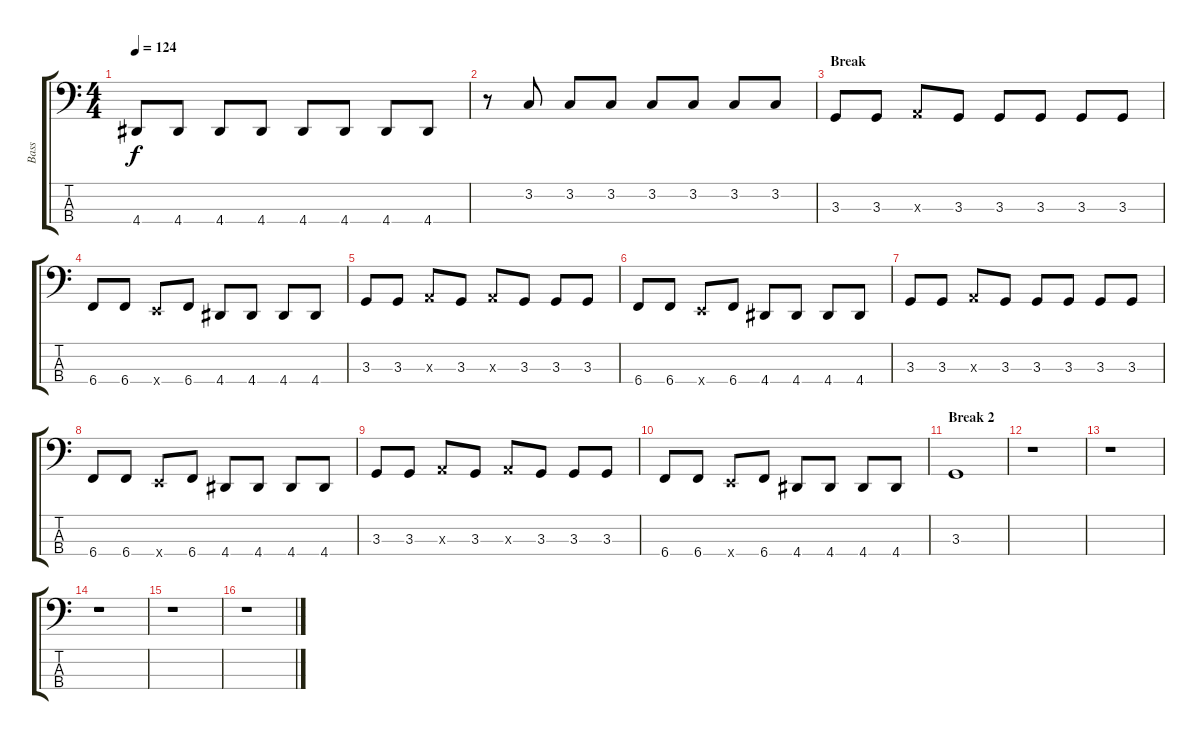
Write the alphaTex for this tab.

\track ("Bass" "Bass") {instrument electricbasspick}
\staff {score tabs}
\tuning (D2 A1 E1 B0) {hide}
\ts (4 4)
\tempo 124
\clef f4
\ks c
4.4.8{dy f} 4.4.8 4.4.8 4.4.8 4.4.8 4.4.8 4.4.8 4.4.8 |
r.8 3.2.8 3.2.8 3.2.8 3.2.8 3.2.8 3.2.8 3.2.8 |
\section ("" "Break ")
3.3.8 3.3.8 5.3{x}.8 3.3.8 3.3.8 3.3.8 3.3.8 3.3.8 |
6.4.8 6.4.8 5.4{x}.8 6.4.8 4.4.8 4.4.8 4.4.8 4.4.8 |
3.3.8 3.3.8 5.3{x}.8 3.3.8 5.3{x}.8 3.3.8 3.3.8 3.3.8 |
6.4.8 6.4.8 5.4{x}.8 6.4.8 4.4.8 4.4.8 4.4.8 4.4.8 |
3.3.8 3.3.8 5.3{x}.8 3.3.8 3.3.8 3.3.8 3.3.8 3.3.8 |
6.4.8 6.4.8 5.4{x}.8 6.4.8 4.4.8 4.4.8 4.4.8 4.4.8 |
3.3.8 3.3.8 5.3{x}.8 3.3.8 5.3{x}.8 3.3.8 3.3.8 3.3.8 |
6.4.8 6.4.8 5.4{x}.8 6.4.8 4.4.8 4.4.8 4.4.8 4.4.8 |
\section ("" "Break 2")
3.3.1 |
r.1 |
r.1 |
r.1 |
r.1 |
r.1
